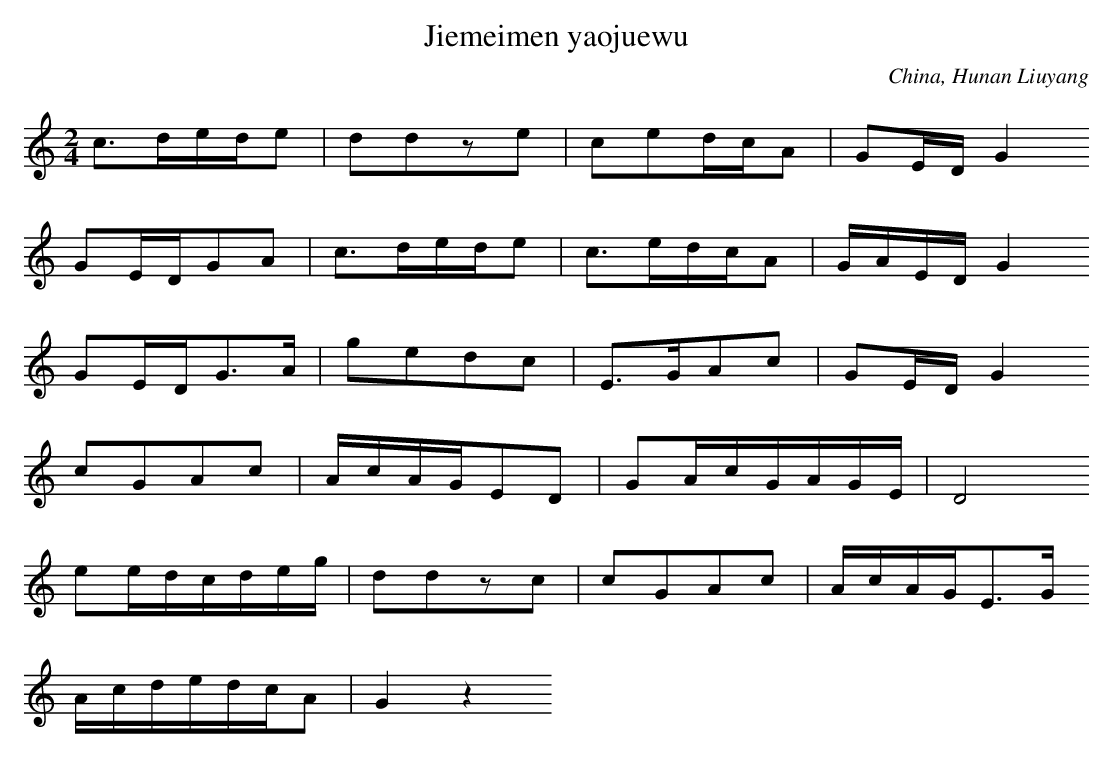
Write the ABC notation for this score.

X:1
T: Jiemeimen yaojuewu
O: China, Hunan Liuyang
M: 2/4
L: 1/16
K: C
c3dede2 | d2d2z2e2 | c2e2dcA2 | G2EDG4
G2EDG2A2 | c3dede2 | c3edcA2 | GAEDG4
G2EDG3A | g2e2d2c2 | E3GA2c2 | G2EDG4
c2G2A2c2 | AcAGE2D2 | G2AcGAGE | D8
e2edcdeg | d2d2z2c2 | c2G2A2c2 | AcAGE3G
AcdedcA2 | G4z4
